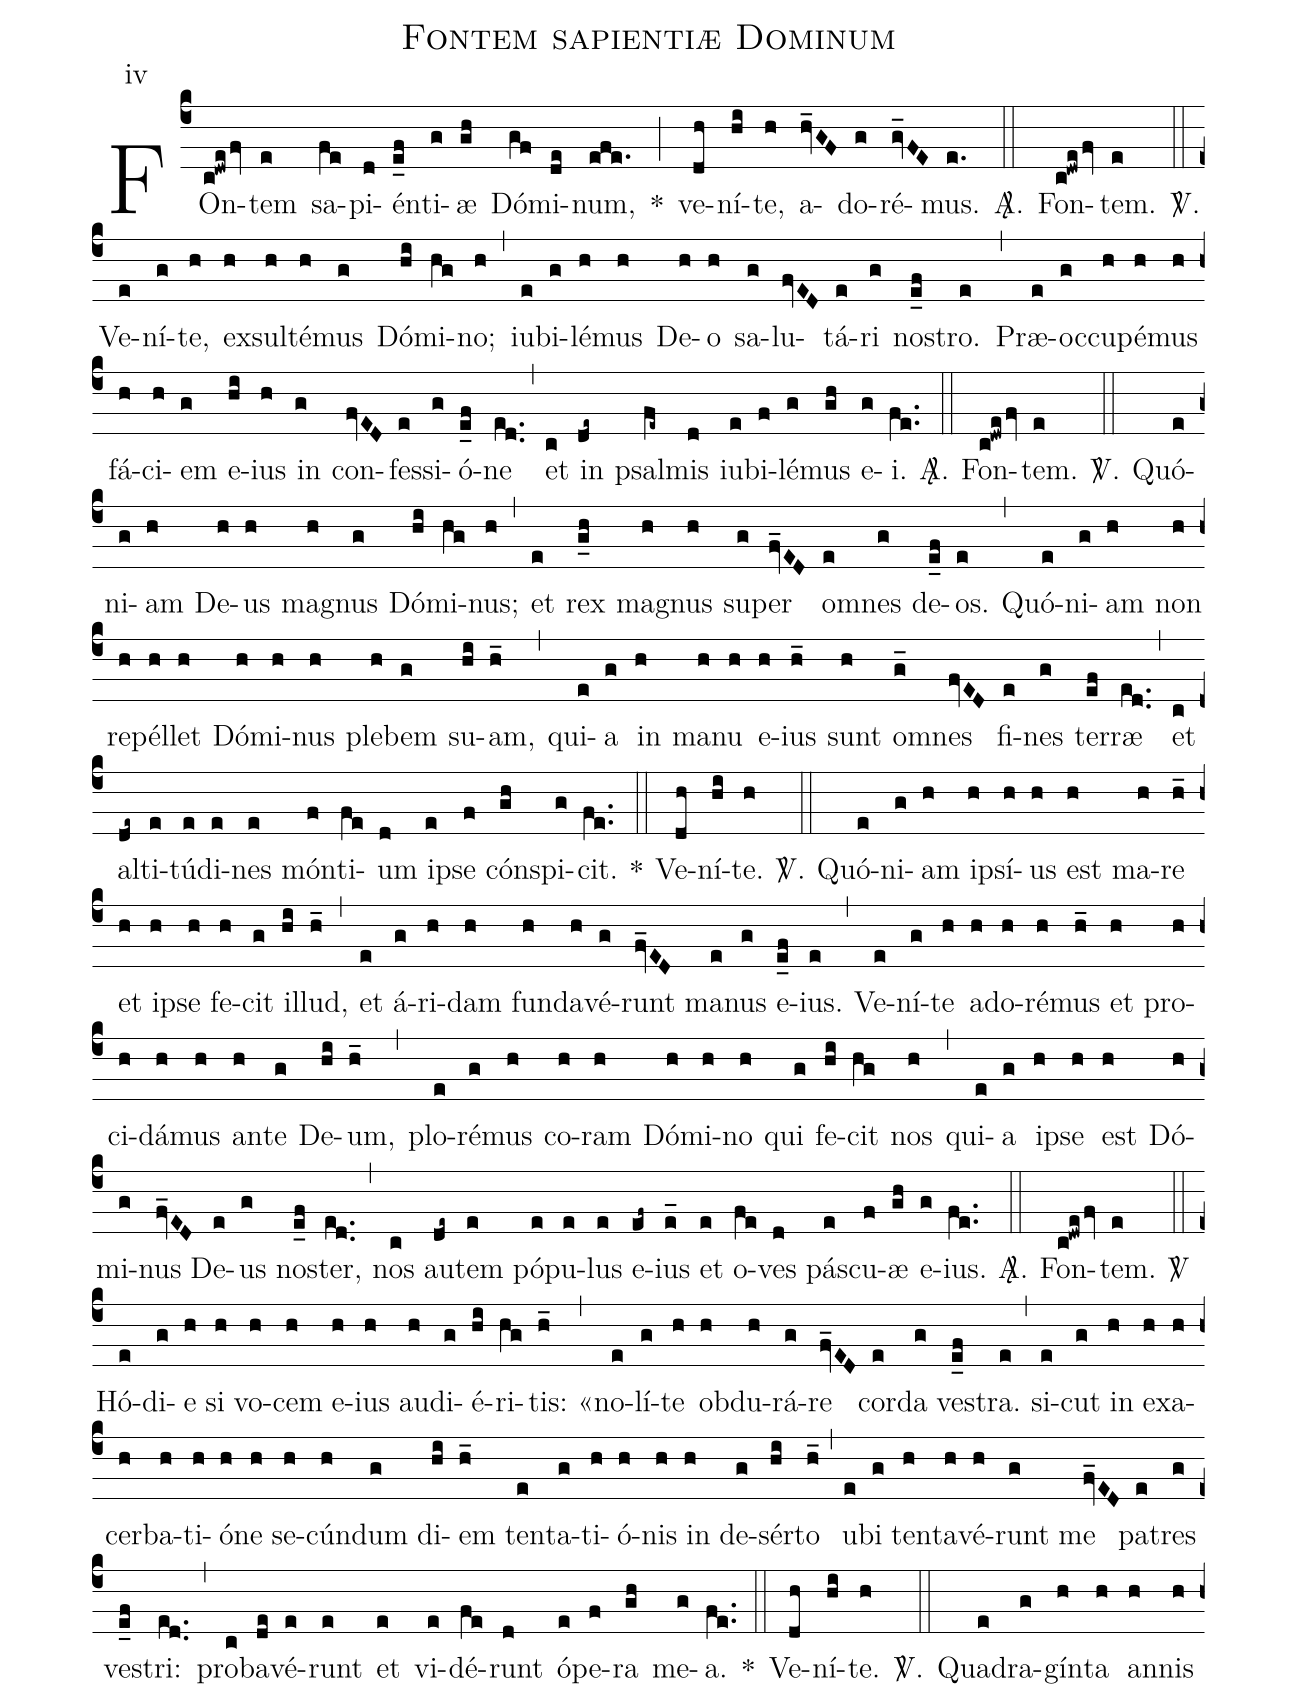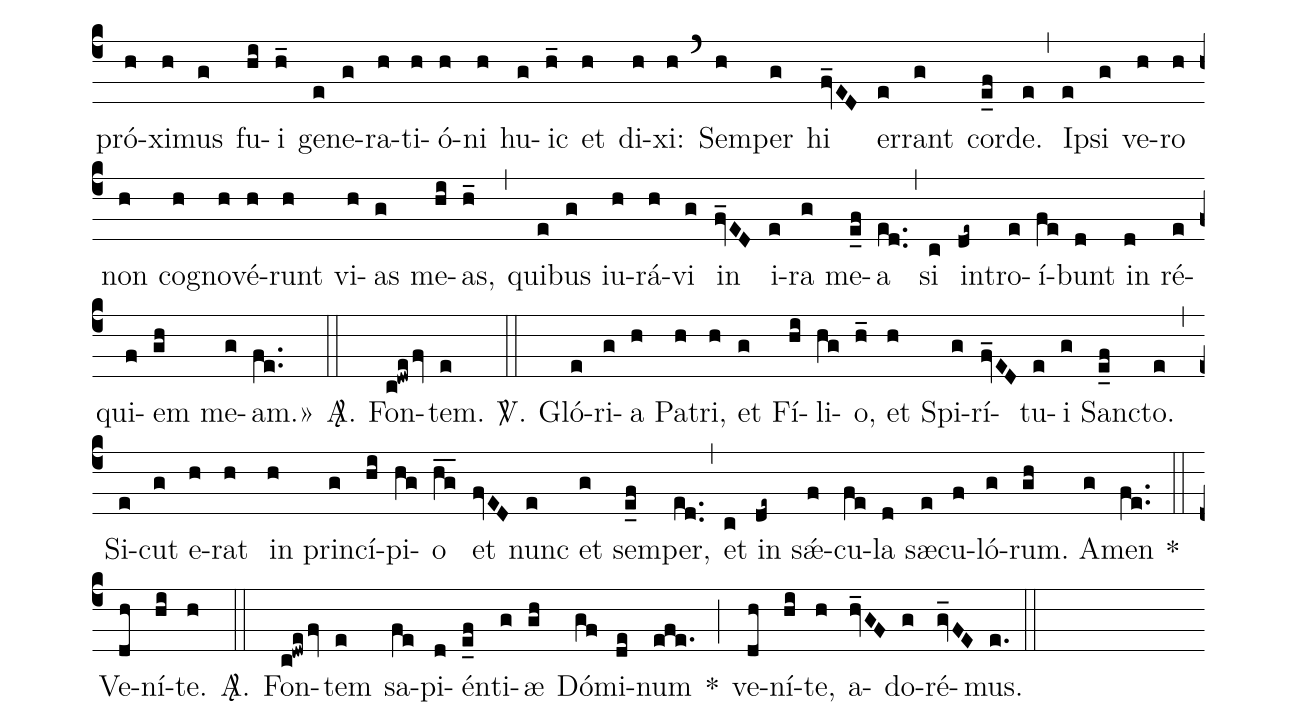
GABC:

name: Fontem sapientiæ Dominum;
annotation: iv;
mode: 4;
%%
(c4)
FOn(c!dwe/fv)tem(e) sa(fe)pi(d)én(e_f)ti(g)æ(gh) Dó(gf)mi(de)num,(efe.) *(;)
ve(dh)ní(hi)te,(h) a(hv_GF)do(g)ré(gv_FE)mus.(e.) <sp>A/</sp>.(::)

Fon(c!dwe/fv)tem.(e) <sp>V/</sp>.(::)

Ve(e)ní(g)te,(h) ex(h)sul(h)té(h)mus(g) Dó(hi)mi(hg)no;(h) (,)
iu(e)bi(g)lé(h)mus(h) De(h)o(h) sa(g)lu(fvED)tá(e)ri(g) nos(e_f)tro.(e) (,)
Præ(e)oc(g)cu(h)pé(h)mus(h) fá(h)ci(h)em(g) e(hi)ius(h) in(g) con(fvED)fes(e)si(g)ó(e_f)ne(ed..) (,)
et(c) in(de~) psal(fe~)mis(d) iu(e)bi(f)lé(g)mus(gh) e(g)i.(fe..) <sp>A/</sp>.(::)

Fon(c!dwe/fv)tem.(e) <sp>V/</sp>.(::)

Quó(e)ni(g)am(h) De(h)us(h) ma(h)gnus(g) Dó(hi)mi(hg)nus;(h) (,)
et(e) rex(g_h) ma(h)gnus(h) su(g)per(fv_ED) om(e)nes(g) de(e_f)os.(e) (,)
Quó(e)ni(g)am(h) non(h) re(h)pél(h)let(h) Dó(h)mi(h)nus(h) ple(h)bem(g) su(hi)am,(h_) (,)
qui(e)a(g) in(h) ma(h)nu(h) e(h)ius(h_) sunt(h) om(g_)nes(fvED) fi(e)nes(g) ter(ef)ræ(ed..) (,)
et(c) al(de~)ti(e)tú(e)di(e)nes(e) món(f)ti(fe)um(d) ip(e)se(f) cóns(gh)pi(g)cit.(fe..) *(::)

Ve(dh)ní(hi)te.(h) <sp>V/</sp>.(::)

Quó(e)ni(g)am(h) ip(h)sí(h)us(h) est(h) ma(h)re(h_) et(h) ip(h)se(h) fe(h)cit(g) il(hi)lud,(h_) (,)
et(e) á(g)ri(h)dam(h) fun(h)da(h)vé(g)runt(fv_ED) ma(e)nus(g) e(e_f)ius.(e) (,)
Ve(e)ní(g)te(h) a(h)do(h)ré(h)mus(h_) et(h) pro(h)ci(h)dá(h)mus(h) an(h)te(g) De(hi)um,(h_) (,)
plo(e)ré(g)mus(h) co(h)ram(h) Dó(h)mi(h)no(h) qui(g) fe(hi)cit(hg) nos(h) (,)
qui(e)a(g) ip(h)se(h) est(h) Dó(h)mi(g)nus(fv_ED) De(e)us(g) nos(e_f)ter,(ed..) (,)
nos(c) au(de~)tem(e) pó(e)pu(e)lus(e) e(ef~)ius(e_)
et(e) o(fe)ves(d) pás(e)cu(f)æ(gh) e(g)ius.(fe..) <sp>A/</sp>.(::)

Fon(c!dwe/fv)tem.(e) <sp>V/</sp> (::)

Hó(e)di(g)e(h) si(h) vo(h)cem(h) e(h)ius(h) au(h)di(g)é(hi)ri(hg)tis:(h_) (,)
«no(e)lí(g)te(h) ob(h)du(h)rá(g)re(fv_ED) cor(e)da(g) ves(e_f)tra.(e) (,)
si(e)cut(g) in(h) ex(h)a(h)cer(h)ba(h)ti(h)ó(h)ne(h)
se(h)cún(h)dum(g) di(hi)em(h_) ten(e)ta(g)ti(h)ó(h)nis(h) in(h) de(g)sér(hi)to(h_) (,)
u(e)bi(g) ten(h)ta(h)vé(h)runt(g) me(fv_ED) pa(e)tres(g) ves(e_f)tri:(ed..) (,)
pro(c)ba(de)vé(e)runt(e) et(e) vi(e)dé(fe)runt(d) ó(e)pe(f)ra(gh) me(g)a.(fe..) *(::)

Ve(dh)ní(hi)te.(h) <sp>V/</sp>.(::)

Qua(e)dra(g)gín(h)ta(h) an(h)nis(h) pró(h)xi(h)mus(g) fu(hi)i(h_)
ge(e)ne(g)ra(h)ti(h)ó(h)ni(h) hu(g)ic(h_) et(h) di(h)xi:(h) (`)
Sem(h)per(g) hi(fv_ED) er(e)rant(g) cor(e_f)de.(e) (,)
Ip(e)si(g) ve(h)ro(h) non(h) co(h)gno(h)vé(h)runt(h) vi(h)as(g) me(hi)as,(h_) (,)
qui(e)bus(g) iu(h)rá(h)vi(g) in(fv_ED) i(e)ra(g) me(e_f)a(ed..) (,)
si(c) in(de~)tro(e)í(fe)bunt(d) in(d) ré(e)qui(f)em(gh) me(g)am.»(fe..) <sp>A/</sp>.(::)

Fon(c!dwe/fv)tem.(e) <sp>V/</sp>.(::)

Gló(e)ri(g)a(h) Pa(h)tri,(h) et(g) Fí(hi)li(hg)o,(h_)
et(h) Spi(g)rí(fv_ED)tu(e)i(g) Sanc(e_f)to.(e) (,)
Si(e)cut(g) e(h)rat(h ) in(h) prin(g)cí(hi)pi(hg)o(hg__)
et(fvED) nunc(e) et(g) sem(e_f)per,(ed..) (,)
et(c) in(de~) sǽ(f)cu(fe)la(d) sæ(e)cu(f)ló(g)rum.(gh) A(g)men(fe..) *(::)

Ve(dh)ní(hi)te.(h) <sp>A/</sp>.(::)

Fon(c!dwe/fv)tem(e) sa(fe)pi(d)én(e_f)ti(g)æ(gh) Dó(gf)mi(de)num(efe.) *(;)
ve(dh)ní(hi)te,(h) a(hv_GF)do(g)ré(gv_FE)mus.(e.) (::)
